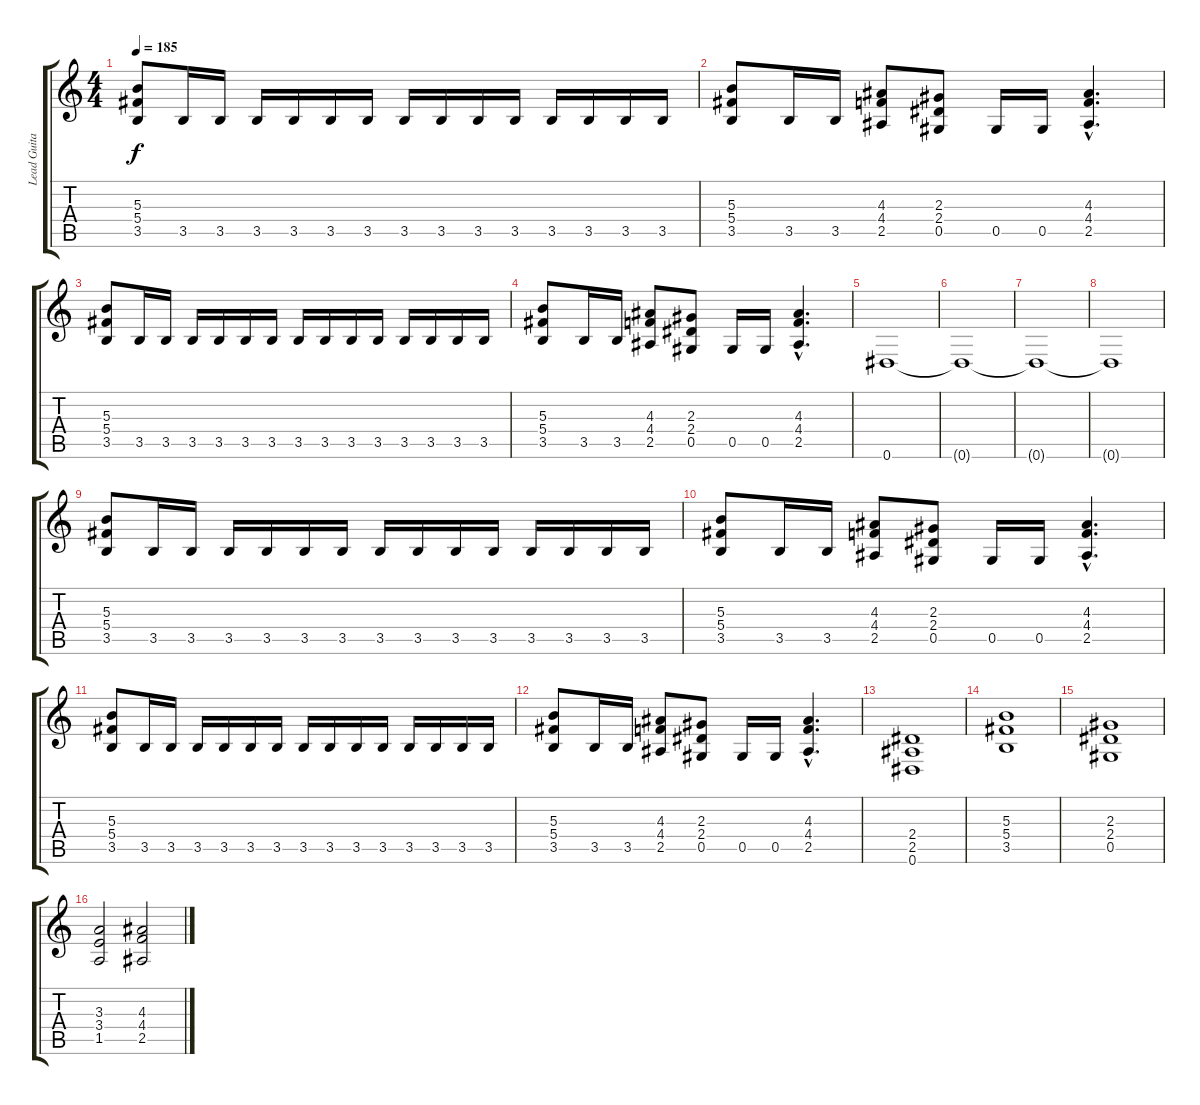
\track ("Lead Guitar" "Lead Guita") {instrument distortionguitar}
\staff {score tabs}
\tuning (Eb4 Bb3 Gb3 Db3 Ab2 Eb2) {hide}
\ts (4 4)
\tempo 185
\clef g2
\ks c
(5.3 5.4 3.5).8{dy f} 3.5.16 3.5.16 3.5.16 3.5.16 3.5.16 3.5.16 3.5.16 3.5.16 3.5.16 3.5.16 3.5.16 3.5.16 3.5.16 3.5.16 |
(5.3 5.4 3.5).8 3.5.16 3.5.16 (4.3 4.4 2.5).8 (2.3 2.4 0.5).8 0.5.16 0.5.16 (4.3{hac} 4.4{hac} 2.5{hac}).4{d} |
(5.3 5.4 3.5).8 3.5.16 3.5.16 3.5.16 3.5.16 3.5.16 3.5.16 3.5.16 3.5.16 3.5.16 3.5.16 3.5.16 3.5.16 3.5.16 3.5.16 |
(5.3 5.4 3.5).8 3.5.16 3.5.16 (4.3 4.4 2.5).8 (2.3 2.4 0.5).8 0.5.16 0.5.16 (4.3{hac} 4.4{hac} 2.5{hac}).4{d} |
0.6.1 |
0.6{t}.1 |
0.6{t}.1 |
0.6{t}.1 |
(5.3 5.4 3.5).8 3.5.16 3.5.16 3.5.16 3.5.16 3.5.16 3.5.16 3.5.16 3.5.16 3.5.16 3.5.16 3.5.16 3.5.16 3.5.16 3.5.16 |
(5.3 5.4 3.5).8 3.5.16 3.5.16 (4.3 4.4 2.5).8 (2.3 2.4 0.5).8 0.5.16 0.5.16 (4.3{hac} 4.4{hac} 2.5{hac}).4{d} |
(5.3 5.4 3.5).8 3.5.16 3.5.16 3.5.16 3.5.16 3.5.16 3.5.16 3.5.16 3.5.16 3.5.16 3.5.16 3.5.16 3.5.16 3.5.16 3.5.16 |
(5.3 5.4 3.5).8 3.5.16 3.5.16 (4.3 4.4 2.5).8 (2.3 2.4 0.5).8 0.5.16 0.5.16 (4.3{hac} 4.4{hac} 2.5{hac}).4{d} |
(2.4 2.5 0.6).1 |
(5.3 5.4 3.5).1 |
(2.3 2.4 0.5).1 |
(3.3 3.4 1.5).2 (4.3 4.4 2.5).2
